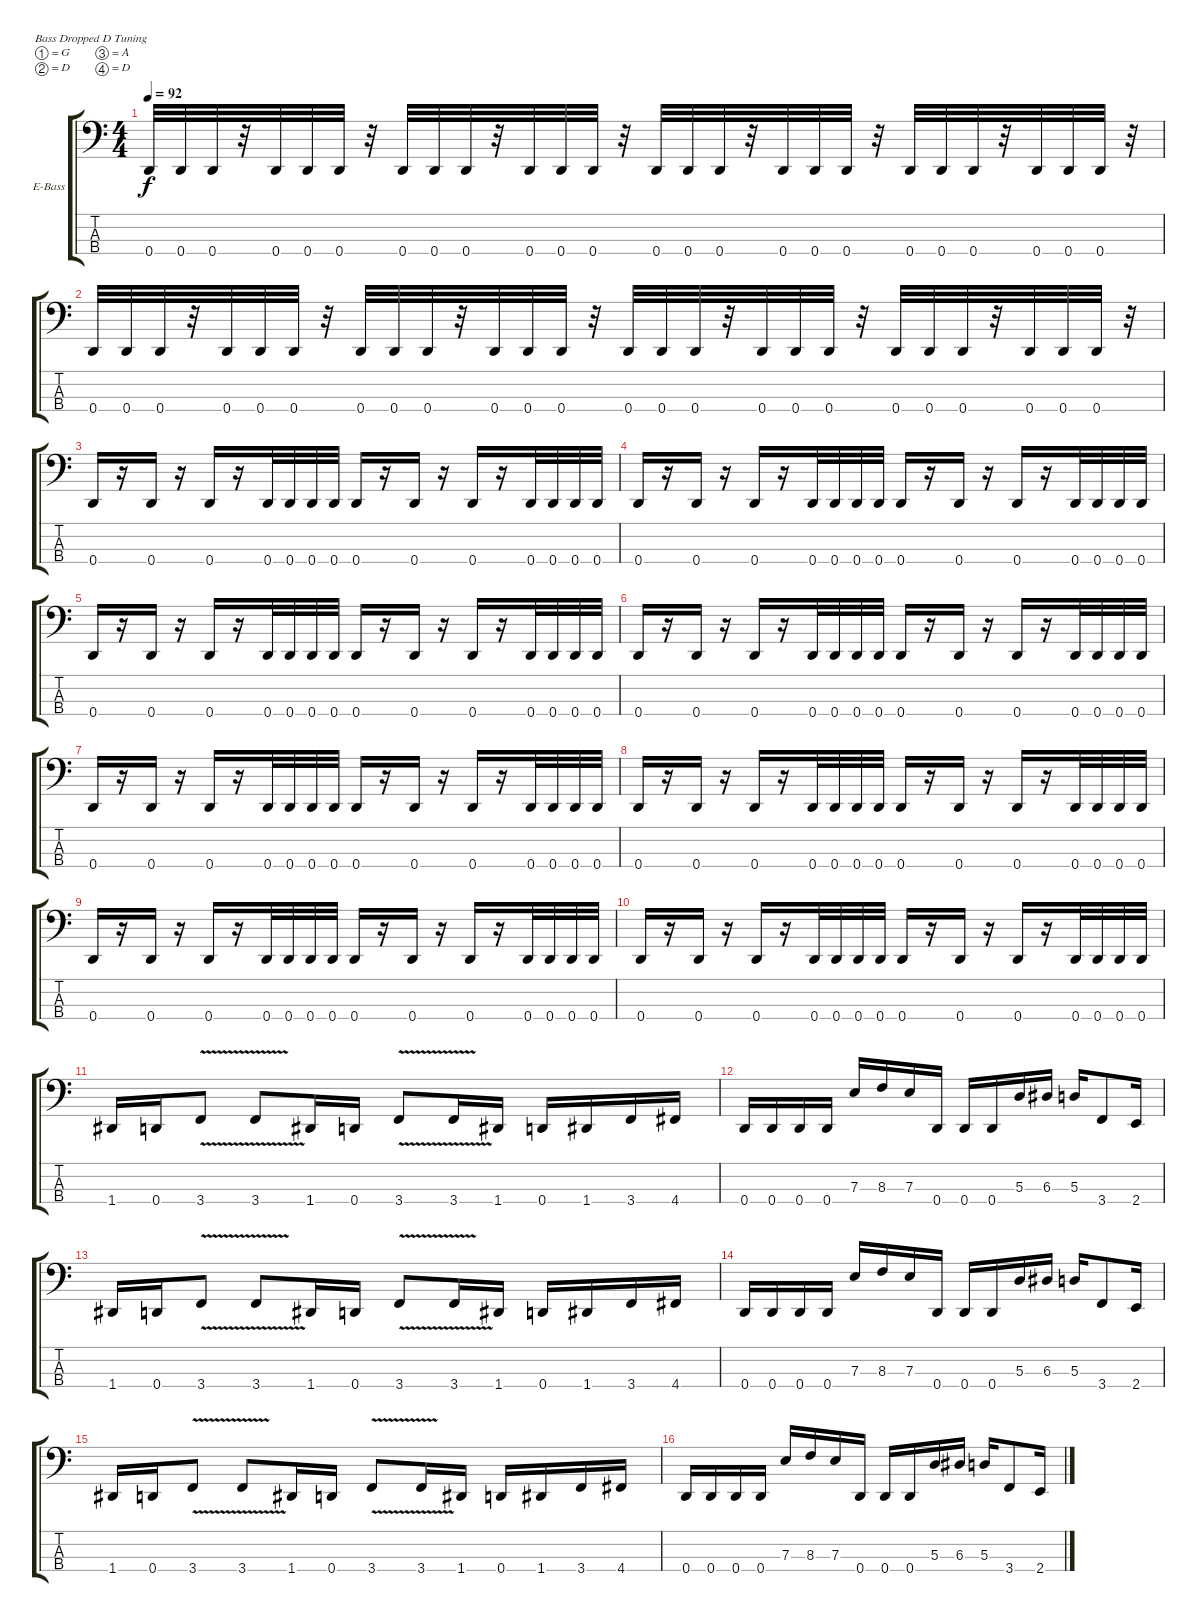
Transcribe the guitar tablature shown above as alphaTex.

\bracketExtendMode groupsimilarinstruments
\firstSystemTrackNameOrientation horizontal
\otherSystemsTrackNameOrientation horizontal
\track ("John Campbell" "E-Bass") {instrument electricbasspick}
\staff {score tabs}
\tuning (G2 D2 A1 D1)
\ts (4 4)
\tempo 92
\clef f4
\ks c
0.4.32{dy f} 0.4.32 0.4.32 r.32 0.4.32 0.4.32 0.4.32 r.32 0.4.32 0.4.32 0.4.32 r.32 0.4.32 0.4.32 0.4.32 r.32 0.4.32 0.4.32 0.4.32 r.32 0.4.32 0.4.32 0.4.32 r.32 0.4.32 0.4.32 0.4.32 r.32 0.4.32 0.4.32 0.4.32 r.32 |
0.4.32 0.4.32 0.4.32 r.32 0.4.32 0.4.32 0.4.32 r.32 0.4.32 0.4.32 0.4.32 r.32 0.4.32 0.4.32 0.4.32 r.32 0.4.32 0.4.32 0.4.32 r.32 0.4.32 0.4.32 0.4.32 r.32 0.4.32 0.4.32 0.4.32 r.32 0.4.32 0.4.32 0.4.32 r.32 |
0.4.16 r.16 0.4.16 r.16 0.4.16 r.16 0.4.32 0.4.32 0.4.32 0.4.32 0.4.16 r.16 0.4.16 r.16 0.4.16 r.16 0.4.32 0.4.32 0.4.32 0.4.32 |
0.4.16 r.16 0.4.16 r.16 0.4.16 r.16 0.4.32 0.4.32 0.4.32 0.4.32 0.4.16 r.16 0.4.16 r.16 0.4.16 r.16 0.4.32 0.4.32 0.4.32 0.4.32 |
0.4.16 r.16 0.4.16 r.16 0.4.16 r.16 0.4.32 0.4.32 0.4.32 0.4.32 0.4.16 r.16 0.4.16 r.16 0.4.16 r.16 0.4.32 0.4.32 0.4.32 0.4.32 |
0.4.16 r.16 0.4.16 r.16 0.4.16 r.16 0.4.32 0.4.32 0.4.32 0.4.32 0.4.16 r.16 0.4.16 r.16 0.4.16 r.16 0.4.32 0.4.32 0.4.32 0.4.32 |
0.4.16 r.16 0.4.16 r.16 0.4.16 r.16 0.4.32 0.4.32 0.4.32 0.4.32 0.4.16 r.16 0.4.16 r.16 0.4.16 r.16 0.4.32 0.4.32 0.4.32 0.4.32 |
0.4.16 r.16 0.4.16 r.16 0.4.16 r.16 0.4.32 0.4.32 0.4.32 0.4.32 0.4.16 r.16 0.4.16 r.16 0.4.16 r.16 0.4.32 0.4.32 0.4.32 0.4.32 |
0.4.16 r.16 0.4.16 r.16 0.4.16 r.16 0.4.32 0.4.32 0.4.32 0.4.32 0.4.16 r.16 0.4.16 r.16 0.4.16 r.16 0.4.32 0.4.32 0.4.32 0.4.32 |
0.4.16 r.16 0.4.16 r.16 0.4.16 r.16 0.4.32 0.4.32 0.4.32 0.4.32 0.4.16 r.16 0.4.16 r.16 0.4.16 r.16 0.4.32 0.4.32 0.4.32 0.4.32 |
1.4.16 0.4.16 3.4{v}.8 3.4{v}.8 1.4.16 0.4.16 3.4{v}.8 3.4{v}.16 1.4.16 0.4.16 1.4.16 3.4.16 4.4.16 |
0.4.16 0.4.16 0.4.16 0.4.16 7.3.16 8.3.16 7.3.16 0.4.16 0.4.16 0.4.16 5.3.16 6.3.16 5.3.16 3.4.8 2.4.16 |
1.4.16 0.4.16 3.4{v}.8 3.4{v}.8 1.4.16 0.4.16 3.4{v}.8 3.4{v}.16 1.4.16 0.4.16 1.4.16 3.4.16 4.4.16 |
0.4.16 0.4.16 0.4.16 0.4.16 7.3.16 8.3.16 7.3.16 0.4.16 0.4.16 0.4.16 5.3.16 6.3.16 5.3.16 3.4.8 2.4.16 |
1.4.16 0.4.16 3.4{v}.8 3.4{v}.8 1.4.16 0.4.16 3.4{v}.8 3.4{v}.16 1.4.16 0.4.16 1.4.16 3.4.16 4.4.16 |
0.4.16 0.4.16 0.4.16 0.4.16 7.3.16 8.3.16 7.3.16 0.4.16 0.4.16 0.4.16 5.3.16 6.3.16 5.3.16 3.4.8 2.4.16
